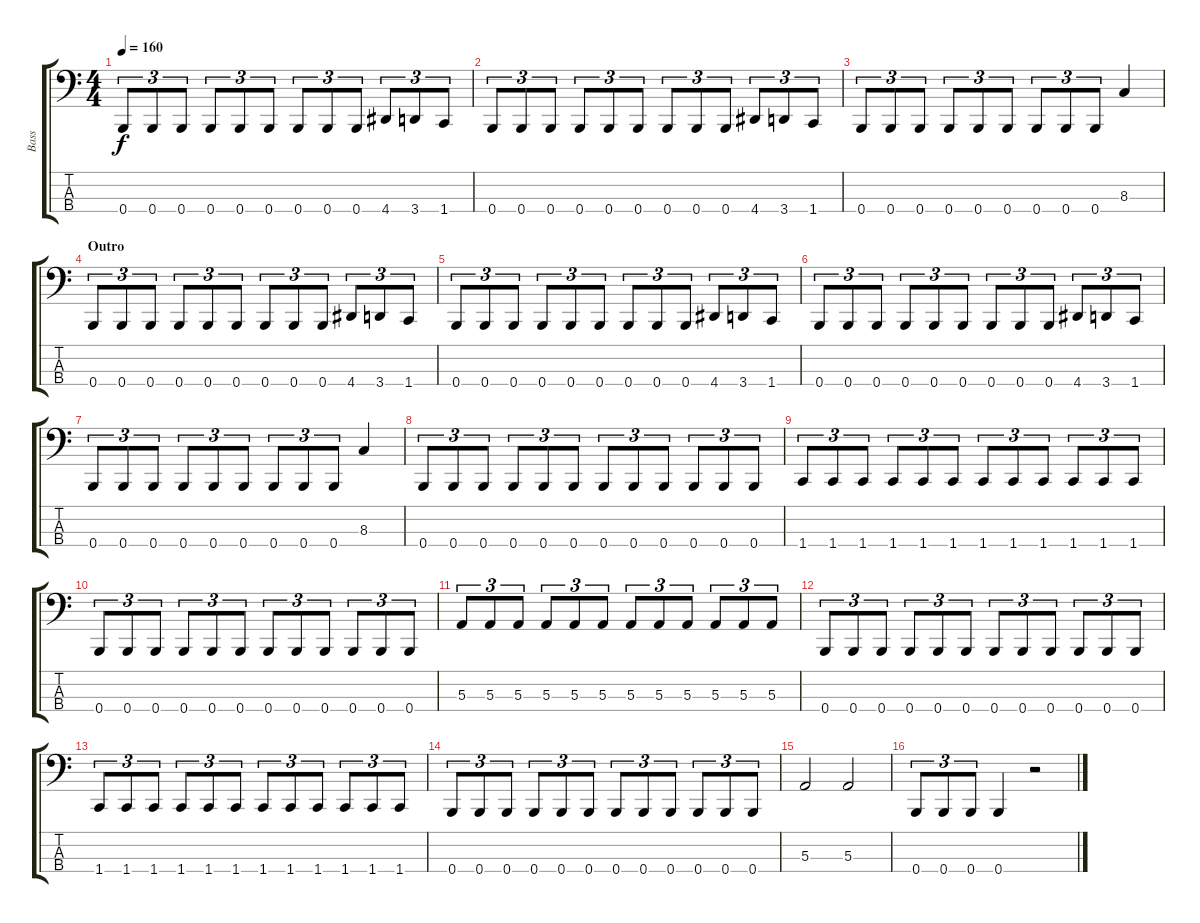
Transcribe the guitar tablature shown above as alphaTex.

\track ("Bass" "Bass") {instrument electricbassfinger}
\staff {score tabs}
\tuning (D2 A1 E1 B0) {hide}
\ts (4 4)
\tempo 160
\clef f4
\ks c
0.4.8{tu (3 2) dy f} 0.4.8{tu (3 2)} 0.4.8{tu (3 2)} 0.4.8{tu (3 2)} 0.4.8{tu (3 2)} 0.4.8{tu (3 2)} 0.4.8{tu (3 2)} 0.4.8{tu (3 2)} 0.4.8{tu (3 2)} 4.4.8{tu (3 2)} 3.4.8{tu (3 2)} 1.4.8{tu (3 2)} |
0.4.8{tu (3 2)} 0.4.8{tu (3 2)} 0.4.8{tu (3 2)} 0.4.8{tu (3 2)} 0.4.8{tu (3 2)} 0.4.8{tu (3 2)} 0.4.8{tu (3 2)} 0.4.8{tu (3 2)} 0.4.8{tu (3 2)} 4.4.8{tu (3 2)} 3.4.8{tu (3 2)} 1.4.8{tu (3 2)} |
0.4.8{tu (3 2)} 0.4.8{tu (3 2)} 0.4.8{tu (3 2)} 0.4.8{tu (3 2)} 0.4.8{tu (3 2)} 0.4.8{tu (3 2)} 0.4.8{tu (3 2)} 0.4.8{tu (3 2)} 0.4.8{tu (3 2)} 8.3.4 |
\section ("" "Outro")
0.4.8{tu (3 2)} 0.4.8{tu (3 2)} 0.4.8{tu (3 2)} 0.4.8{tu (3 2)} 0.4.8{tu (3 2)} 0.4.8{tu (3 2)} 0.4.8{tu (3 2)} 0.4.8{tu (3 2)} 0.4.8{tu (3 2)} 4.4.8{tu (3 2)} 3.4.8{tu (3 2)} 1.4.8{tu (3 2)} |
0.4.8{tu (3 2)} 0.4.8{tu (3 2)} 0.4.8{tu (3 2)} 0.4.8{tu (3 2)} 0.4.8{tu (3 2)} 0.4.8{tu (3 2)} 0.4.8{tu (3 2)} 0.4.8{tu (3 2)} 0.4.8{tu (3 2)} 4.4.8{tu (3 2)} 3.4.8{tu (3 2)} 1.4.8{tu (3 2)} |
0.4.8{tu (3 2)} 0.4.8{tu (3 2)} 0.4.8{tu (3 2)} 0.4.8{tu (3 2)} 0.4.8{tu (3 2)} 0.4.8{tu (3 2)} 0.4.8{tu (3 2)} 0.4.8{tu (3 2)} 0.4.8{tu (3 2)} 4.4.8{tu (3 2)} 3.4.8{tu (3 2)} 1.4.8{tu (3 2)} |
0.4.8{tu (3 2)} 0.4.8{tu (3 2)} 0.4.8{tu (3 2)} 0.4.8{tu (3 2)} 0.4.8{tu (3 2)} 0.4.8{tu (3 2)} 0.4.8{tu (3 2)} 0.4.8{tu (3 2)} 0.4.8{tu (3 2)} 8.3.4 |
0.4.8{tu (3 2)} 0.4.8{tu (3 2)} 0.4.8{tu (3 2)} 0.4.8{tu (3 2)} 0.4.8{tu (3 2)} 0.4.8{tu (3 2)} 0.4.8{tu (3 2)} 0.4.8{tu (3 2)} 0.4.8{tu (3 2)} 0.4.8{tu (3 2)} 0.4.8{tu (3 2)} 0.4.8{tu (3 2)} |
1.4.8{tu (3 2)} 1.4.8{tu (3 2)} 1.4.8{tu (3 2)} 1.4.8{tu (3 2)} 1.4.8{tu (3 2)} 1.4.8{tu (3 2)} 1.4.8{tu (3 2)} 1.4.8{tu (3 2)} 1.4.8{tu (3 2)} 1.4.8{tu (3 2)} 1.4.8{tu (3 2)} 1.4.8{tu (3 2)} |
0.4.8{tu (3 2)} 0.4.8{tu (3 2)} 0.4.8{tu (3 2)} 0.4.8{tu (3 2)} 0.4.8{tu (3 2)} 0.4.8{tu (3 2)} 0.4.8{tu (3 2)} 0.4.8{tu (3 2)} 0.4.8{tu (3 2)} 0.4.8{tu (3 2)} 0.4.8{tu (3 2)} 0.4.8{tu (3 2)} |
5.3.8{tu (3 2)} 5.3.8{tu (3 2)} 5.3.8{tu (3 2)} 5.3.8{tu (3 2)} 5.3.8{tu (3 2)} 5.3.8{tu (3 2)} 5.3.8{tu (3 2)} 5.3.8{tu (3 2)} 5.3.8{tu (3 2)} 5.3.8{tu (3 2)} 5.3.8{tu (3 2)} 5.3.8{tu (3 2)} |
0.4.8{tu (3 2)} 0.4.8{tu (3 2)} 0.4.8{tu (3 2)} 0.4.8{tu (3 2)} 0.4.8{tu (3 2)} 0.4.8{tu (3 2)} 0.4.8{tu (3 2)} 0.4.8{tu (3 2)} 0.4.8{tu (3 2)} 0.4.8{tu (3 2)} 0.4.8{tu (3 2)} 0.4.8{tu (3 2)} |
1.4.8{tu (3 2)} 1.4.8{tu (3 2)} 1.4.8{tu (3 2)} 1.4.8{tu (3 2)} 1.4.8{tu (3 2)} 1.4.8{tu (3 2)} 1.4.8{tu (3 2)} 1.4.8{tu (3 2)} 1.4.8{tu (3 2)} 1.4.8{tu (3 2)} 1.4.8{tu (3 2)} 1.4.8{tu (3 2)} |
0.4.8{tu (3 2)} 0.4.8{tu (3 2)} 0.4.8{tu (3 2)} 0.4.8{tu (3 2)} 0.4.8{tu (3 2)} 0.4.8{tu (3 2)} 0.4.8{tu (3 2)} 0.4.8{tu (3 2)} 0.4.8{tu (3 2)} 0.4.8{tu (3 2)} 0.4.8{tu (3 2)} 0.4.8{tu (3 2)} |
5.3.2 5.3.2 |
0.4.8{tu (3 2)} 0.4.8{tu (3 2)} 0.4.8{tu (3 2)} 0.4.4 r.2
